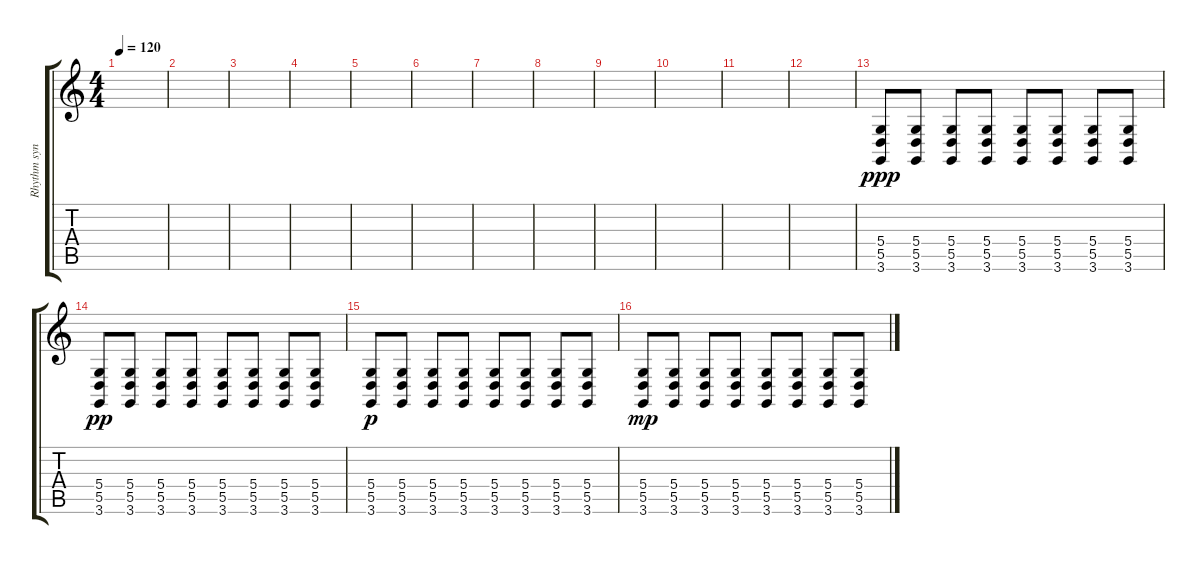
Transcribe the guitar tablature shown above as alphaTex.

\track ("Rhythm synth" "Rhythm syn") {instrument lead2sawtooth}
\staff {score tabs}
\tuning (E4 B3 G3 D3 A2 E2) {hide}
\ts (4 4)
\tempo 120
\clef g2
\ks c
|
|
|
|
|
|
|
|
|
|
|
|
(5.4 5.5 3.6).8{dy ppp} (5.4 5.5 3.6).8 (5.4 5.5 3.6).8 (5.4 5.5 3.6).8 (5.4 5.5 3.6).8 (5.4 5.5 3.6).8 (5.4 5.5 3.6).8 (5.4 5.5 3.6).8 |
(5.4 5.5 3.6).8{dy pp} (5.4 5.5 3.6).8 (5.4 5.5 3.6).8 (5.4 5.5 3.6).8 (5.4 5.5 3.6).8 (5.4 5.5 3.6).8 (5.4 5.5 3.6).8 (5.4 5.5 3.6).8 |
(5.4 5.5 3.6).8{dy p} (5.4 5.5 3.6).8 (5.4 5.5 3.6).8 (5.4 5.5 3.6).8 (5.4 5.5 3.6).8 (5.4 5.5 3.6).8 (5.4 5.5 3.6).8 (5.4 5.5 3.6).8 |
(5.4 5.5 3.6).8{dy mp} (5.4 5.5 3.6).8 (5.4 5.5 3.6).8 (5.4 5.5 3.6).8 (5.4 5.5 3.6).8 (5.4 5.5 3.6).8 (5.4 5.5 3.6).8 (5.4 5.5 3.6).8
